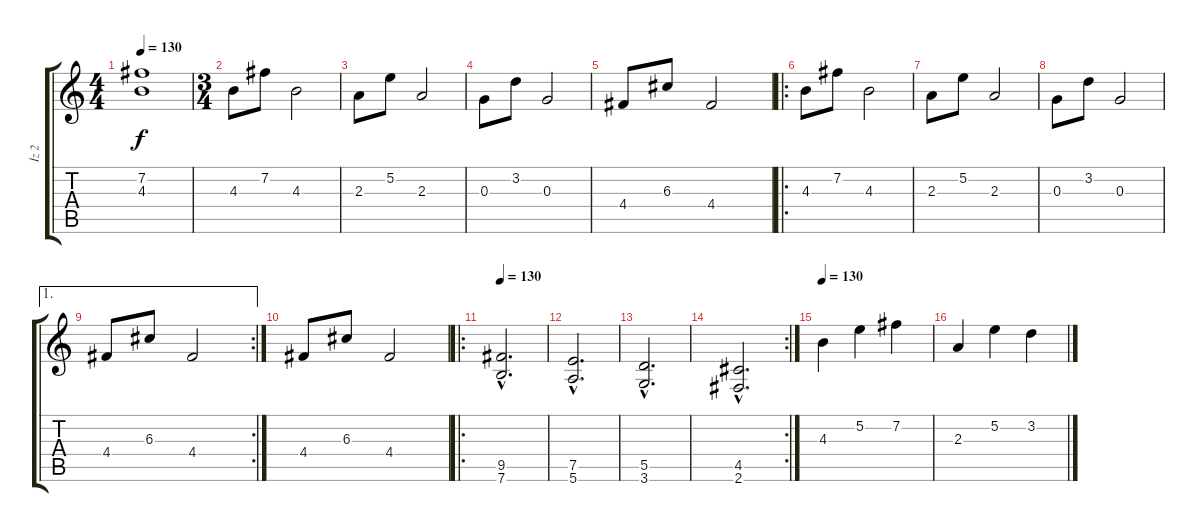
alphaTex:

\track ("İz 2" "İz 2") {instrument acousticguitarnylon}
\staff {score tabs}
\tuning (E4 B3 G3 D3 A2 E2) {hide}
\ts (4 4)
\tempo 130
\tempo 65
\tempo 130
\clef g2
\ks c
(7.2 4.3).1{dy f instrument acousticguitarnylon} |
\ts (3 4)
4.3.8 7.2.8 4.3.2 |
2.3.8 5.2.8 2.3.2 |
0.3.8 3.2.8 0.3.2 |
4.4.8 6.3.8 4.4.2 |
\ro
4.3.8 7.2.8 4.3.2 |
2.3.8 5.2.8 2.3.2 |
0.3.8 3.2.8 0.3.2 |
\ae 1
\rc 2
4.4.8 6.3.8 4.4.2 |
4.4.8 6.3.8 4.4.2 |
\ro
\tempo 130
(9.5{hac} 7.6{hac}).2{d} |
(7.5{hac} 5.6{hac}).2{d} |
(5.5{hac} 3.6{hac}).2{d} |
\rc 2
(4.5{hac} 2.6{hac}).2{d} |
\tempo 130
4.3.4 5.2.4 7.2.4 |
2.3.4 5.2.4 3.2.4
